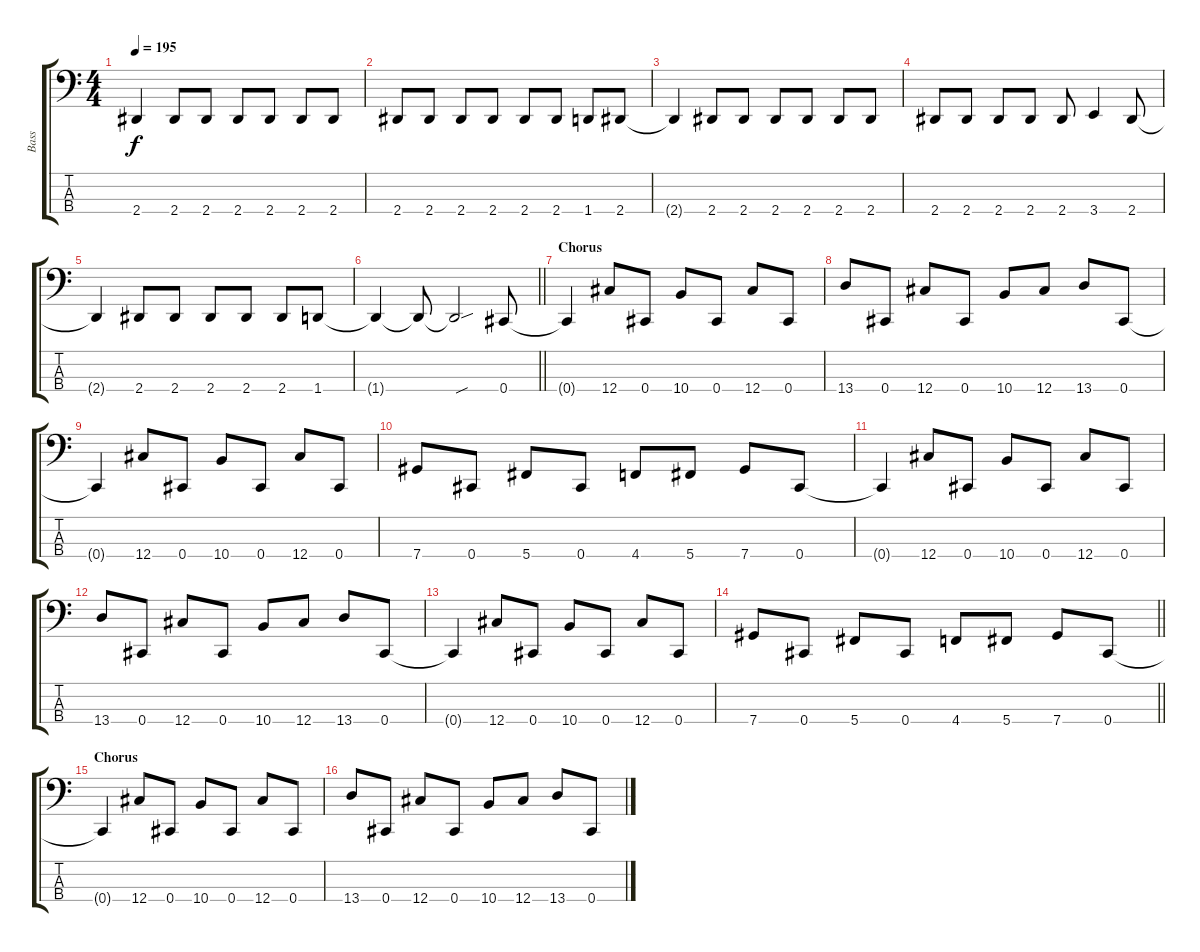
\track ("Bass" "Bass") {instrument electricbasspick}
\staff {score tabs}
\tuning (Gb2 Db2 Ab1 Db1) {hide}
\ts (4 4)
\tempo 195
\clef f4
\ks c
2.4{t}.4{dy f} 2.4.8 2.4.8 2.4.8 2.4.8 2.4.8 2.4.8 |
2.4.8 2.4.8 2.4.8 2.4.8 2.4.8 2.4.8 1.4.8 2.4.8 |
2.4{t}.4 2.4.8 2.4.8 2.4.8 2.4.8 2.4.8 2.4.8 |
2.4.8 2.4.8 2.4.8 2.4.8 2.4.8 3.4.4 2.4.8 |
2.4{t}.4 2.4.8 2.4.8 2.4.8 2.4.8 2.4.8 1.4.8 |
\barLineRight lightlight
1.4{t}.4 1.4{t}.8 1.4{sou t}.2 0.4.8 |
\section ("" "Chorus")
0.4{t}.4 12.4.8 0.4.8 10.4.8 0.4.8 12.4.8 0.4.8 |
13.4.8 0.4.8 12.4.8 0.4.8 10.4.8 12.4.8 13.4.8 0.4.8 |
0.4{t}.4 12.4.8 0.4.8 10.4.8 0.4.8 12.4.8 0.4.8 |
7.4.8 0.4.8 5.4.8 0.4.8 4.4.8 5.4.8 7.4.8 0.4.8 |
0.4{t}.4 12.4.8 0.4.8 10.4.8 0.4.8 12.4.8 0.4.8 |
13.4.8 0.4.8 12.4.8 0.4.8 10.4.8 12.4.8 13.4.8 0.4.8 |
0.4{t}.4 12.4.8 0.4.8 10.4.8 0.4.8 12.4.8 0.4.8 |
\barLineRight lightlight
7.4.8 0.4.8 5.4.8 0.4.8 4.4.8 5.4.8 7.4.8 0.4.8 |
\section ("" "Chorus")
0.4{t}.4 12.4.8 0.4.8 10.4.8 0.4.8 12.4.8 0.4.8 |
13.4.8 0.4.8 12.4.8 0.4.8 10.4.8 12.4.8 13.4.8 0.4.8
